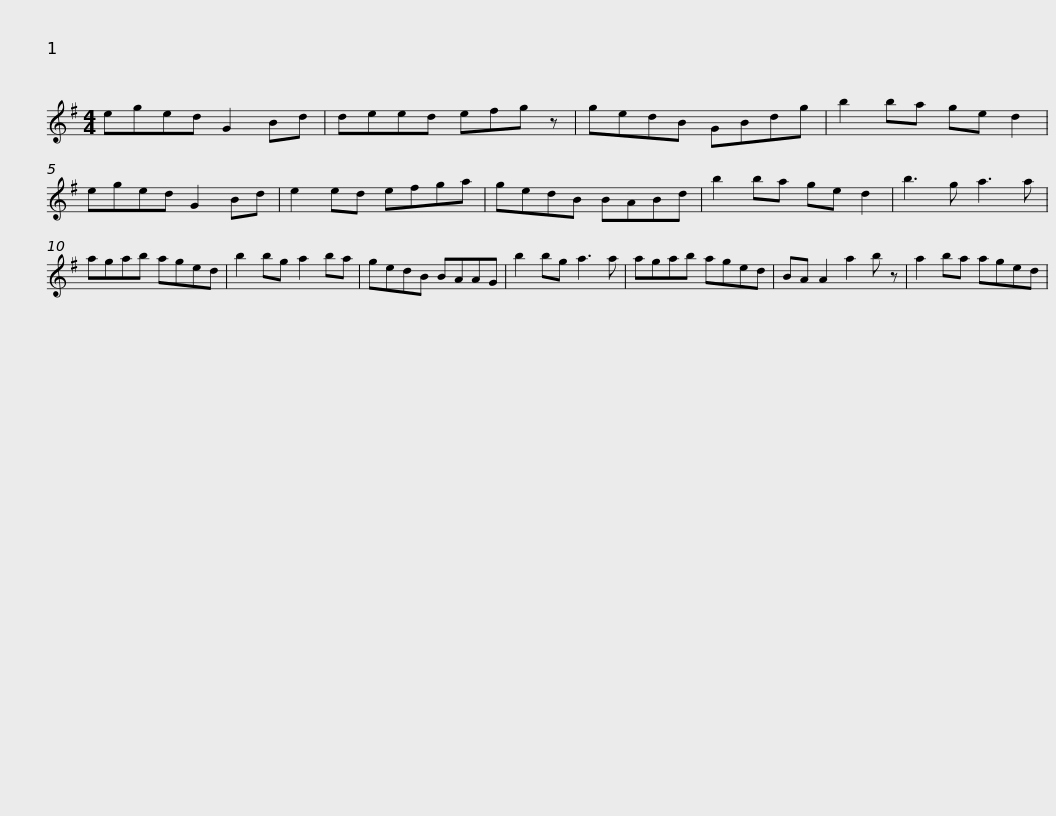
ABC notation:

X:1
L:1/8
M:4/4
I:linebreak $
K:G
V:1 treble
V:1
 eged G2 Bd | deed efg z | gedB GBdg | b2 ba ge d2 | eged G2 Bd | %5
 e2 ed efga |$ gedB BABd | b2 ba ge d2 | b3 g a3 a | agab aged | %10
 b2 bg a2 ba | gedB BAAG |$ b2 bg a3 a | agab aged | BA A2 a2 b z | %15
 a2 ba aged | %16
